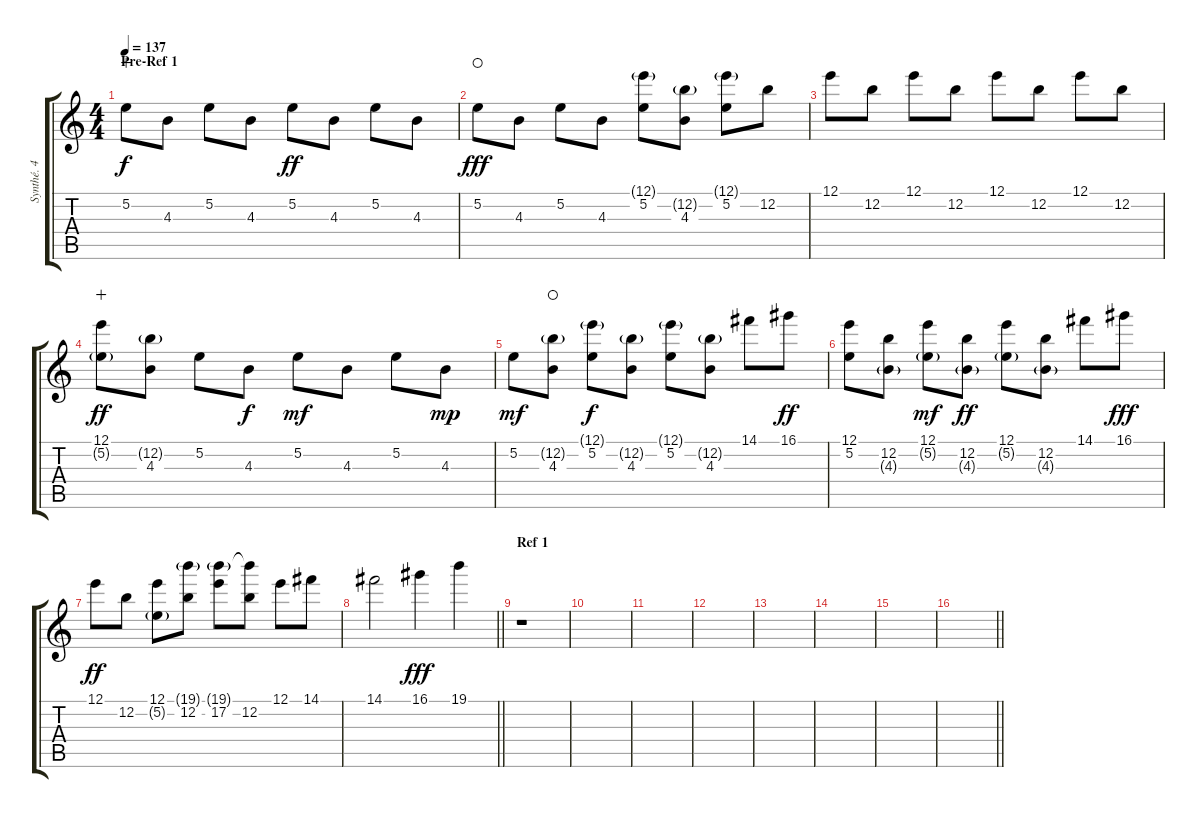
\track ("Synthé. 4" "Synthé. 4") {instrument recorder}
\staff {score tabs}
\tuning (E5 B4 G4 D4 A3 E3) {hide}
\ts (4 4)
\section ("" "Pre-Ref 1")
\tempo 137
\clef g2
\ks c
5.2.8{dy f balance 16 instrument recorder wahc} 4.3.8 5.2.8 4.3.8 5.2.8{dy ff} 4.3.8 5.2.8 4.3.8 |
5.2.8{dy fff waho} 4.3.8 5.2.8 4.3.8 (12.1{g} 5.2).8 (12.2{g} 4.3).8 (12.1{g} 5.2).8 12.2.8 |
12.1.8 12.2.8 12.1.8{balance 0} 12.2.8 12.1.8 12.2.8 12.1.8 12.2.8 |
(12.1 5.2{g}).8{dy ff wahc} (12.2{g} 4.3).8 5.2.8 4.3.8{dy f} 5.2.8{dy mf} 4.3.8 5.2.8 4.3.8{dy mp} |
5.2.8{dy mf} (12.2{g} 4.3).8{waho} (12.1{g} 5.2).8{dy f balance 16} (12.2{g} 4.3).8 (12.1{g} 5.2).8 (12.2{g} 4.3).8 14.1.8 16.1.8{dy ff} |
(12.1 5.2).8 (12.2 4.3{g}).8 (12.1 5.2{g}).8{dy mf} (12.2 4.3{g}).8{dy ff} (12.1 5.2{g}).8 (12.2 4.3{g}).8 14.1.8 16.1.8{dy fff} |
12.1.8{dy ff} 12.2.8 (12.1 5.2{g}).8{balance 6} (19.1{g} 12.2).8 (19.1{g} 17.2).8 (19.1{t} 12.2).8 12.1.8 14.1.8 |
\barLineRight lightlight
14.1.2 16.1.4{dy fff balance 1} 19.1.4 |
\section ("" "Ref 1")
r.1 |
|
|
|
|
|
|
\barLineRight lightlight
